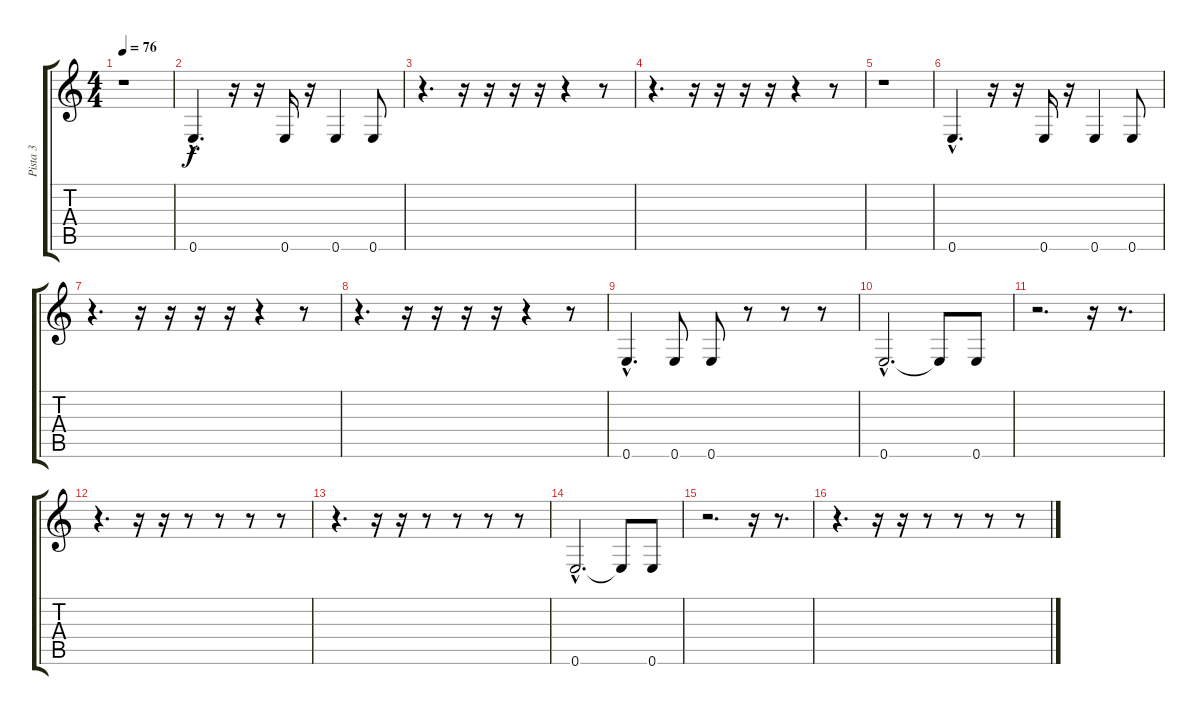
\track ("Pista 3" "Pista 3") {instrument electricbasspick}
\staff {score tabs}
\tuning (E4 B3 G3 D3 A2 E2) {hide}
\ts (4 4)
\tempo 76
\clef g2
\ks c
r.1{dy f instrument electricbasspick} |
0.6{hac}.4{d} r.16 r.16 0.6.16 r.16 0.6.4 0.6.8 |
r.4{d} r.16 r.16 r.16 r.16 r.4 r.8 |
r.4{d} r.16 r.16 r.16 r.16 r.4 r.8 |
r.1 |
0.6{hac}.4{d} r.16 r.16 0.6.16 r.16 0.6.4 0.6.8 |
r.4{d} r.16 r.16 r.16 r.16 r.4 r.8 |
r.4{d} r.16 r.16 r.16 r.16 r.4 r.8 |
0.6{hac}.4{d} 0.6.8 0.6.8 r.8 r.8 r.8 |
0.6{hac}.2{d} 0.6{t}.8 0.6.8 |
r.2{d} r.16 r.8{d} |
r.4{d} r.16 r.16 r.8 r.8 r.8 r.8 |
r.4{d} r.16 r.16 r.8 r.8 r.8 r.8 |
0.6{hac}.2{d} 0.6{t}.8 0.6.8 |
r.2{d} r.16 r.8{d} |
r.4{d} r.16 r.16 r.8 r.8 r.8 r.8
